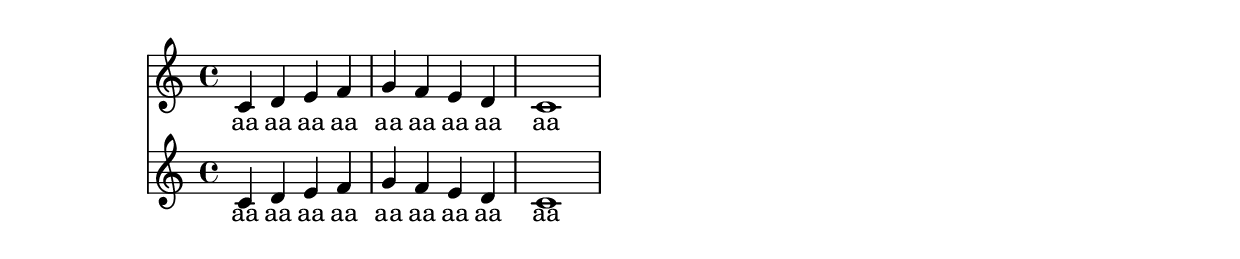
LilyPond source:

% DO NOT EDIT this file manually; it is automatically
% generated from Documentation/snippets/new
% Make any changes in Documentation/snippets/new/
% and then run scripts/auxiliar/makelsr.py
%
% This file is in the public domain.
%% Note: this file works from version 2.13.42
\version "2.14.0"

\header {
%% Translation of GIT committish: 59caa3adce63114ca7972d18f95d4aadc528ec3d
  texidoces = "
Este fragmento de código muestra cómo situar la línea de base de la
letra más cerca del pentagrama.

"
  doctitlees = "Ajuste del especiado vertical de la letra"


%% Translation of GIT committish: 9a65042d49324f2e3dff18c4b0858def81232eea
  texidocfr = "
Cet extrait illustre la manière de rapprocher la ligne de paroles
de la portée.

"
  doctitlefr = "Ajustement de l'espacement vertical des paroles"


  lsrtags = "text, vocal-music, spacing"
  texidoc = "
This snippet shows how to bring the lyrics line closer to the staff.

"
  doctitle = "Adjusting lyrics vertical spacing"
} % begin verbatim


% Default layout:
<<
  \new Staff \new Voice = melody \relative c' {
    c4 d e f
    g4 f e d
    c1
  }
  \new Lyrics \lyricsto melody { aa aa aa aa aa aa aa aa aa }

  % Reducing the minimum space below the staff and above the lyrics:
  \new Staff {
    \new Voice = melody \relative c' {
      c4 d e f
      g4 f e d
      c1
    }
  }
  \new Lyrics \with {
    \override VerticalAxisGroup #'nonstaff-relatedstaff-spacing = #'((basic-distance . 1))
  }
  \lyricsto melody { aa aa aa aa aa aa aa aa aa }
>>
